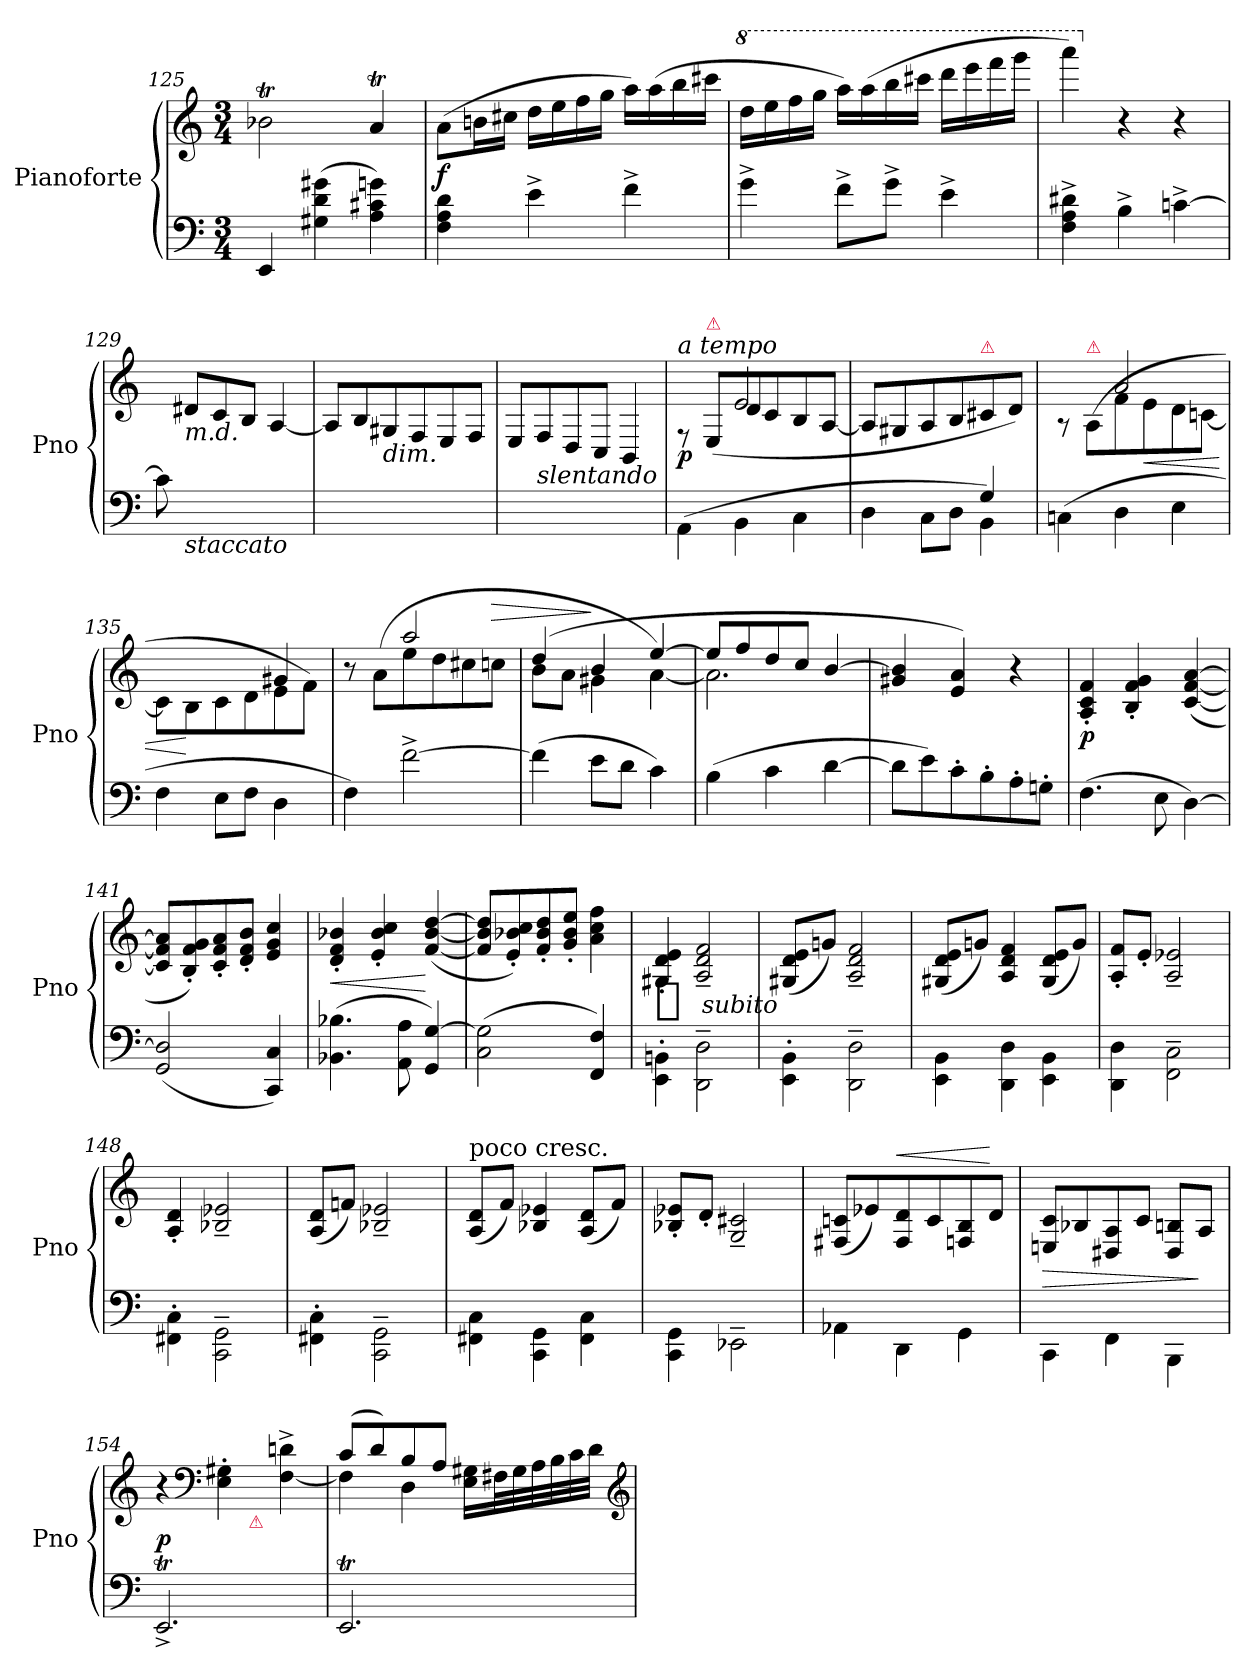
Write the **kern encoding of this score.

**kern	**kern	**dynam
*part1	*part1	*part1
*staff2	*staff1	*staff1/2
*I"Pianoforte	*	*
*I'Pno	*	*
*clefF4	*clefG2	*
*k[]	*k[]	*
*M3/4	*M3/4	*
=125	=125	=125
4EE/	2b-XT\	.
(4G#X\ 4d\ 4g#X\	.	.
4A\ 4c#X\ 4gn\)	4at/	.
=126	=126	=126
4F\ 4A\ 4d\	(8a\L	f
.	16bn\L	.
.	16cc#X\JJ	.
4e^\	16dd\LL	.
.	16ee\	.
.	16ff\	.
.	16gg\JJ	.
4f^\	16aa\LL)	.
.	(16aa\	.
.	16bb\	.
.	16ccc#X\JJ	.
=127	=127	=127
*	*8va	*
4g^\	16ddd\LL	.
.	16eee\	.
.	16fff\	.
.	16ggg\JJ	.
8f^\L	16aaa\LL)	.
.	(16aaa\	.
8g^\J	16bbb\	.
.	16cccc#X\JJ	.
4e^\	16dddd\LL	.
.	16eeee\	.
.	16ffff\	.
.	16gggg\JJ	.
=128	=128	=128
4F^\ 4A^\ 4d#X^\	4aaaa\)	.
*	*X8va	*
4B^\	4r	.
[4cn^\	4r	.
=129	=129	=129
8c\]	8ryy	.
!	!LO:TX:b:i:t=m.d.	!
!LO:TX:b:i:t=staccato	!	!
8ryy	8d#X/L	.
2ryy	8c/	.
.	8B/J	.
.	[4A/	.
=130	=130	=130
2.ryy	8A/L]	.
.	8B/	.
!	!LO:TX:c:i:t=dim.	!
.	8G#X/	.
.	8F/	.
.	8E/	.
.	8F/J	.
=131	=131	=131
2.ryy	8E/L	.
!	!LO:TX:b:i:t=slentando	!
.	8F/	.
.	8D/	.
.	8C/J	.
.	4BB/	.
=132	=132	=132
*	*^	*
!	!LO:TX:a:i:t=a tempo	!	!
(4AA\	4ryy	8rF	p
!	!	!LO:TX:a:color=crimson:t=⚠	!
.	.	(8E/L	.
4BB\	2e/	8d\	.
.	.	8c/	.
4C\	.	8B/	.
.	.	[8A/J	.
=133	=133	=133	=133
*^	*	*	*
!	!	!LO:TX:a:color=crimson:t=⚠	!	!
*	*	*v	*v	*
4D\	4ryy	8A/L]	.
.	.	8G#X/	.
8C\L	4ryy	8A/	.
8D\J	.	8B/	.
!	!	!LO:TX:a:color=crimson:t=⚠	!
4BB\)	4G/	8c#X\	.
.	.	8d\J)	.
*v	*v	*	*
=134	=134	=134
*	*^	*
(4Cn\	4ryy	8rA	.
!	!	!LO:TX:a:color=crimson:t=⚠	!
.	.	(8A/L	.
4D\	2a/	8f\	.
!	!	!	!LO:HP:b
.	.	8e\	<
4E\	.	8d\	.
.	.	[8cn\J	.
=135	=135	=135	=135
4F\	4ryy	8c\L]	.
.	.	8B\	[
8E\L	4ryy	8c\	.
8F\J	.	8d\	.
4D\	4g#X/	8e\	.
.	.	8f\J)	.
=136	=136	=136	=136
4F\)	4ryy	8r	.
.	.	(<8a\L	.
[2f^\	2aa/	8ee\	.
.	.	8dd\	.
.	.	8cc#X\	.
!	!	!	!LO:HP:a
.	.	8ccn\J	>
=137	=137	=137	=137
(4f\]	(4dd/	8b\L	.
.	.	8a\J	.
8e\L	4b/	4g#X\	]
8d\J	.	.	.
4c\)	[4ee/	[4a\)	.
=138	=138	=138	=138
(4B\	8ee/L]	2.a\]	.
.	8ff/	.	.
4c\	8dd/	.	.
.	8cc/J	.	.
[4d\	[4b/	.	.
*	*v	*v	*
=139	=139	=139
8d\L]	4g#X/ 4b]/	.
8e\)	.	.
8c'\	4e/ 4a/)	.
8B'\	.	.
8A'\	4r	.
8Gn'\J	.	.
=140	=140	=140
(4.F\	4A'/ 4c'/ 4f'/	p
.	4B'/ 4f'/ 4g'/	.
8E\	.	.
[4D\)	([4c/ [4f/ [4a/	.
=141	=141	=141
(>2GG/ 2D]/	8c]/ 8f]/ 8a]/L	.
.	8B'/ 8f'/ 8g'/)	.
.	8c'/ 8f'/ 8a'/	.
.	8d'/ 8f'/ 8b'/J	.
4CC/ 4C/)	4e/ 4g/ 4cc/	.
=142	=142	=142
(4.BB-X\ 4.B-X\	4d'/ 4f'/ 4b-X'/	<
.	4e'/ 4b-'/ 4cc'/	.
8AA\ 8A\	.	.
4GG/ [4G/)	([4f/ [4b-/ [4dd/	[
=143	=143	=143
(<2C\ 2G]\	8f]/ 8b-]/ 8dd]/L	.
.	8e'/ 8b-X'/ 8cc'/)	.
.	8f'/ 8b-'/ 8dd'/	.
.	8g'/ 8b-'/ 8ee'/J	.
4FF/ 4F/)	4a\ 4cc\ 4ff\	.
=144	=144	=144
!	!	!LO:DY:t=%s subito
4EE'<\ 4BBn'<\	4G#X'>/ 4d'>/ 4e'>/	p
2DD~<\ 2D~<\	2A~>/ 2d~>/ 2f~>/	.
=145	=145	=145
4EE'<\ 4BB'<\	(>8G#X/ 8d/ 8e/L	.
.	8gn/J)	.
2DD~<\ 2D~<\	2A~>/ 2d~>/ 2f~>/	.
=146	=146	=146
4EE\ 4BB\	(>8G#X/ 8d/ 8e/L	.
.	8gn/J)	.
4DD\ 4D\	4A/ 4d/ 4f/	.
4EE\ 4BB\	(>8G#/ 8d/ 8e/L	.
.	8g/J)	.
=147	=147	=147
4DD\ 4D\	8A'>/ 8f'>/L	.
.	8e'>/J	.
2FF~<\ 2C~<\	2A~>/ 2e-X~>/	.
=148	=148	=148
4FF#X'<\ 4C'<\	4A'>/ 4d'>/	.
2CC~<\ 2GG~<\	2B-X~>/ 2e-X~>/	.
=149	=149	=149
4FF#X'<\ 4C'<\	(>8A/ 8d/L	.
.	8fn/J)	.
2CC~<\ 2GG~<\	2B-X~>/ 2e-X~>/	.
=150	=150	=150
!	!LO:TX:a:t=poco cresc.	!
4FF#X\ 4C\	(>8A/ 8d/L	.
.	8f/J)	.
4CC\ 4GG\	4B-X/ 4e-X/	.
4FF#\ 4C\	(>8A/ 8d/L	.
.	8f/J)	.
=151	=151	=151
4CC\ 4GG\	8B-X'>/ 8e-X'>/L	.
.	8d'>/J	.
2EE-X~<\	2G~>/ 2c#X~>/	.
=152	=152	=152
4AA-X\	(>8F#X/ 8cn/L	.
.	8e-X/)	.
!	!	!LO:HP:a
4DD\	8F#/ 8d/	<
.	8c/	.
4GG\	8Fn/ 8B/	.
.	8d/J	[
=153	=153	=153
4CC\	8En/ 8c/L	>
.	8B-X/	.
4FF\	8D#X/ 8A/	.
.	8c/J	.
4BBB\	8D#/ 8Bn/L	.
.	8A/J	]
=154	=154	=154
*	*^	*
2.EEt^/	4r	4.ryy	p
*	*clefF4	*	*
.	4E'\ 4G#X'\	.	.
!	!	!LO:TX:b:color=crimson:t=⚠	!
.	.	4.ryy	.
.	[4F^\ 4dn^\	.	.
=155	=155	=155	=155
2.EEt/	(8c/L	4F\]	.
.	8d/)	.	.
.	8B/	4D\	.
.	8A/J	.	.
.	16E\ 16G#X\LL	4ryy	.
.	32F#X\L	.	.
.	32G#\	.	.
.	32A\	.	.
.	32B\	.	.
.	32c\	.	.
.	32d\JJJ	.	.
*	*v	*v	*
*	*clefG2	*
=	=	=
*-	*-	*-
